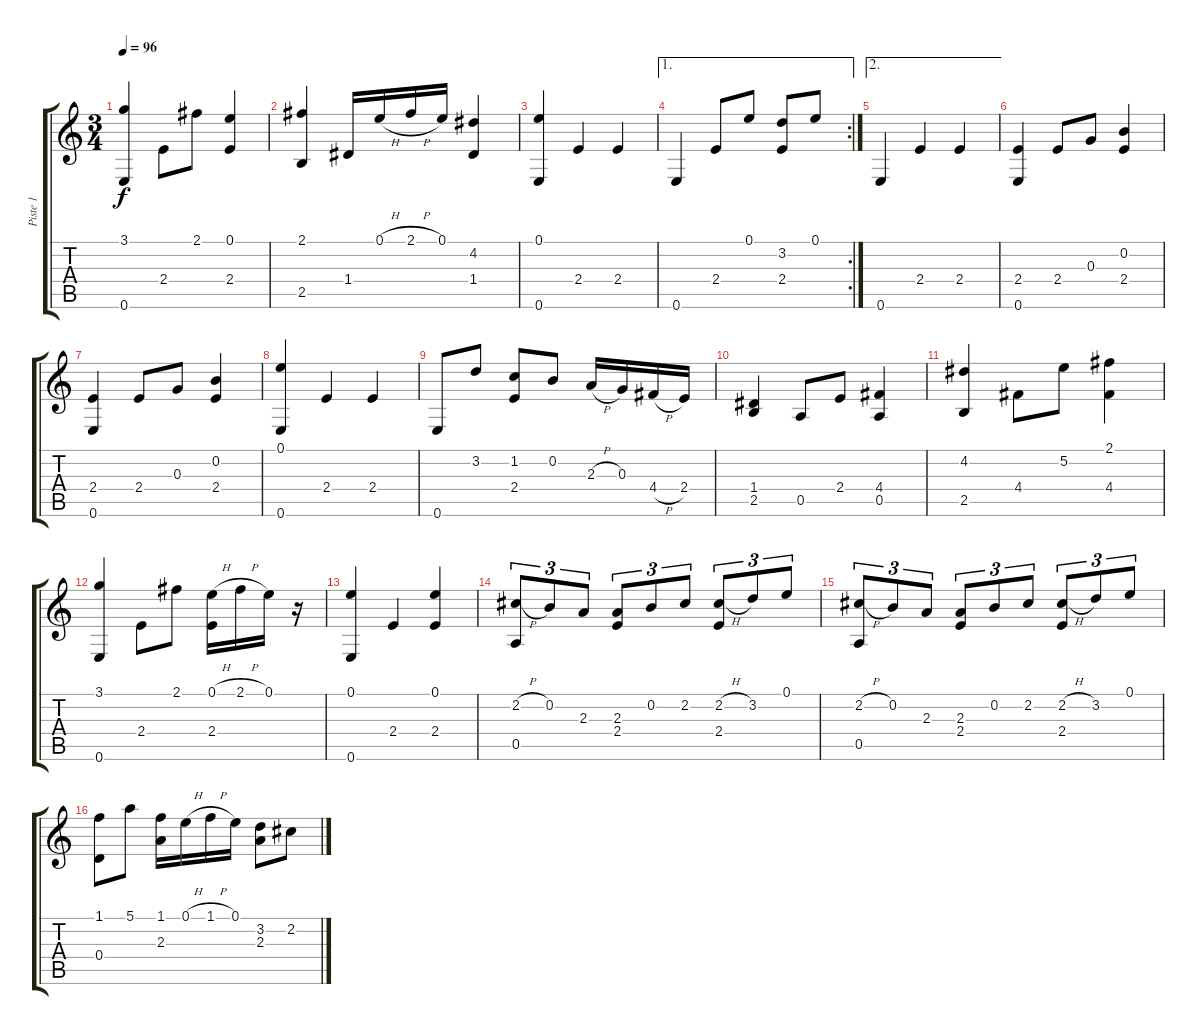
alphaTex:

\track ("Piste 1" "Piste 1") {instrument acousticguitarnylon}
\staff {score tabs}
\tuning (E4 B3 G3 D3 A2 E2) {hide}
\ts (3 4)
\tempo 96
\clef g2
\ks c
(3.1 0.6).4{dy f} 2.4.8 2.1.8 (0.1 2.4).4 |
(2.1 2.5).4 1.4.16 0.1{h}.16 2.1{h}.16 0.1.16 (4.2 1.4).4 |
(0.1 0.6).4 2.4.4 2.4.4 |
\ae 1
\rc 2
0.6.4 2.4.8 0.1.8 (3.2 2.4).8 0.1.8 |
\ae 2
0.6.4 2.4.4 2.4.4 |
(2.4 0.6).4 2.4.8 0.3.8 (0.2 2.4).4 |
(2.4 0.6).4 2.4.8 0.3.8 (0.2 2.4).4 |
(0.1 0.6).4 2.4.4 2.4.4 |
0.6.8 3.2.8 (1.2 2.4).8 0.2.8 2.3{h}.16 0.3.16 4.4{h}.16 2.4.16 |
(1.4 2.5).4 0.5.8 2.4.8 (4.4 0.5).4 |
(4.2 2.5).4 4.4.8 5.2.8 (2.1 4.4).4 |
(3.1 0.6).4 2.4.8 2.1.8 (0.1{h} 2.4).16 2.1{h}.16 0.1.16 r.16 |
(0.1 0.6).4 2.4.4 (0.1 2.4).4 |
(2.2{h} 0.5).8{tu (3 2)} 0.2.8{tu (3 2)} 2.3.8{tu (3 2)} (2.3 2.4).8{tu (3 2)} 0.2.8{tu (3 2)} 2.2.8{tu (3 2)} (2.2{h} 2.4).8{tu (3 2)} 3.2.8{tu (3 2)} 0.1.8{tu (3 2)} |
(2.2{h} 0.5).8{tu (3 2)} 0.2.8{tu (3 2)} 2.3.8{tu (3 2)} (2.3 2.4).8{tu (3 2)} 0.2.8{tu (3 2)} 2.2.8{tu (3 2)} (2.2{h} 2.4).8{tu (3 2)} 3.2.8{tu (3 2)} 0.1.8{tu (3 2)} |
(1.1 0.4).8 5.1.8 (1.1 2.3).16 0.1{h}.16 1.1{h}.16 0.1.16 (3.2 2.3).8 2.2.8
